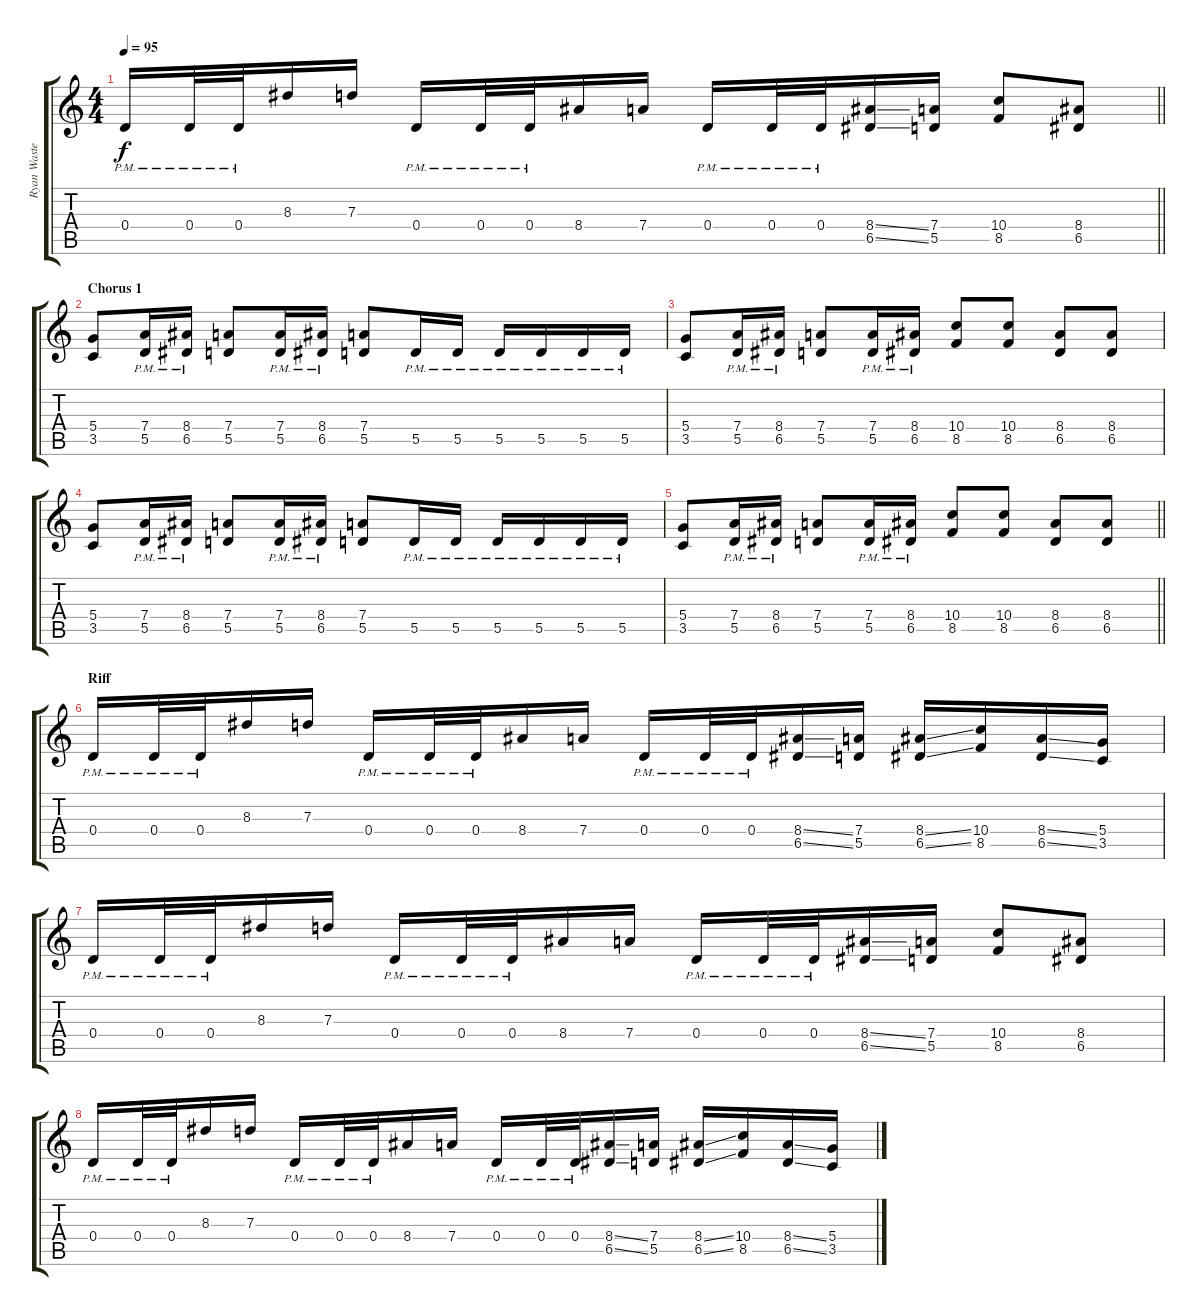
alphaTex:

\track ("Ryan Waste" "Ryan Waste") {instrument distortionguitar}
\staff {score tabs}
\tuning (E4 B3 G3 D3 A2 E2) {hide}
\ts (4 4)
\tempo 95
\clef g2
\barLineRight lightlight
\ks c
0.4{pm}.16{dy f} 0.4{pm}.32 0.4{pm}.32 8.3.16 7.3.16 0.4{pm}.16 0.4{pm}.32 0.4{pm}.32 8.4.16 7.4.16 0.4{pm}.16 0.4{pm}.32 0.4{pm}.32 (8.4{ss} 6.5{ss}).16 (7.4 5.5).16 (10.4 8.5).8 (8.4 6.5).8 |
\section ("" "Chorus 1")
(5.4 3.5).8 (7.4{pm} 5.5{pm}).16 (8.4{pm} 6.5{pm}).16 (7.4 5.5).8 (7.4{pm} 5.5{pm}).16 (8.4{pm} 6.5{pm}).16 (7.4 5.5).8 5.5{pm}.16 5.5{pm}.16 5.5{pm}.16 5.5{pm}.16 5.5{pm}.16 5.5{pm}.16 |
(5.4 3.5).8 (7.4{pm} 5.5{pm}).16 (8.4{pm} 6.5{pm}).16 (7.4 5.5).8 (7.4{pm} 5.5{pm}).16 (8.4{pm} 6.5{pm}).16 (10.4 8.5).8 (10.4 8.5).8 (8.4 6.5).8 (8.4 6.5).8 |
(5.4 3.5).8 (7.4{pm} 5.5{pm}).16 (8.4{pm} 6.5{pm}).16 (7.4 5.5).8 (7.4{pm} 5.5{pm}).16 (8.4{pm} 6.5{pm}).16 (7.4 5.5).8 5.5{pm}.16 5.5{pm}.16 5.5{pm}.16 5.5{pm}.16 5.5{pm}.16 5.5{pm}.16 |
\barLineRight lightlight
(5.4 3.5).8 (7.4{pm} 5.5{pm}).16 (8.4{pm} 6.5{pm}).16 (7.4 5.5).8 (7.4{pm} 5.5{pm}).16 (8.4{pm} 6.5{pm}).16 (10.4 8.5).8 (10.4 8.5).8 (8.4 6.5).8 (8.4 6.5).8 |
\section ("" "Riff ")
0.4{pm}.16 0.4{pm}.32 0.4{pm}.32 8.3.16 7.3.16 0.4{pm}.16 0.4{pm}.32 0.4{pm}.32 8.4.16 7.4.16 0.4{pm}.16 0.4{pm}.32 0.4{pm}.32 (8.4{ss} 6.5{ss}).16 (7.4 5.5).16 (8.4{ss} 6.5{ss}).16 (10.4 8.5).16 (8.4{ss} 6.5{ss}).16 (5.4 3.5).16 |
0.4{pm}.16 0.4{pm}.32 0.4{pm}.32 8.3.16 7.3.16 0.4{pm}.16 0.4{pm}.32 0.4{pm}.32 8.4.16 7.4.16 0.4{pm}.16 0.4{pm}.32 0.4{pm}.32 (8.4{ss} 6.5{ss}).16 (7.4 5.5).16 (10.4 8.5).8 (8.4 6.5).8 |
0.4{pm}.16 0.4{pm}.32 0.4{pm}.32 8.3.16 7.3.16 0.4{pm}.16 0.4{pm}.32 0.4{pm}.32 8.4.16 7.4.16 0.4{pm}.16 0.4{pm}.32 0.4{pm}.32 (8.4{ss} 6.5{ss}).16 (7.4 5.5).16 (8.4{ss} 6.5{ss}).16 (10.4 8.5).16 (8.4{ss} 6.5{ss}).16 (5.4 3.5).16
